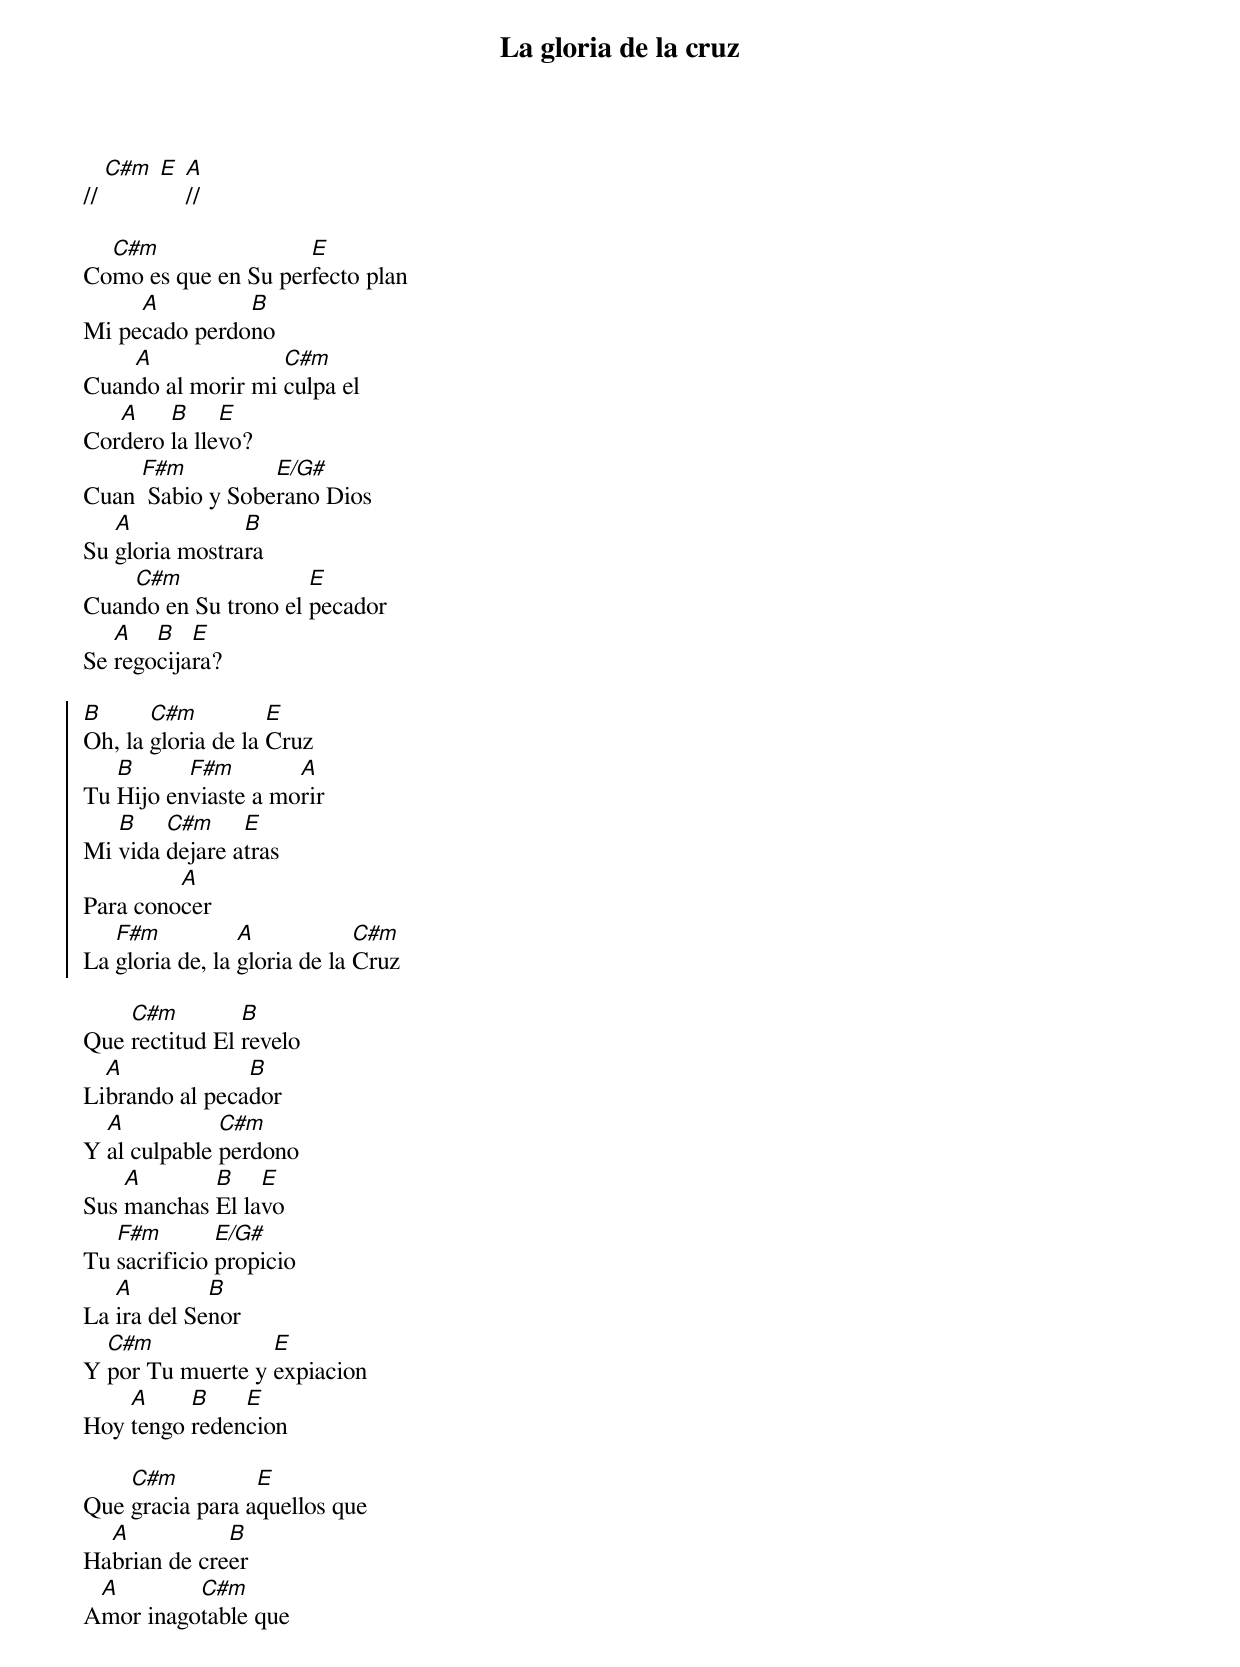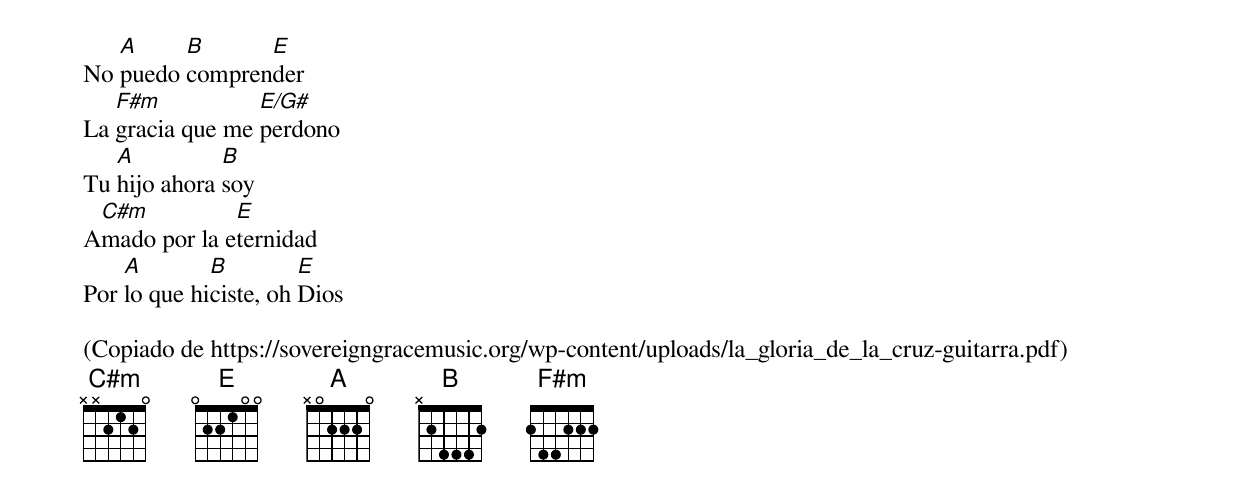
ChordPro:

{title:La gloria de la cruz}
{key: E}
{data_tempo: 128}

// [C#m] [E] [A]//

Co[C#m]mo es que en Su per[E]fecto plan
Mi pe[A]cado perdo[B]no
Cuan[A]do al morir mi [C#m]culpa el
Cor[A]dero [B]la lle[E]vo?
Cuan [F#m] Sabio y Sobe[E/G#]rano Dios
Su [A]gloria mostra[B]ra
Cuan[C#m]do en Su trono el [E]pecador
Se [A]rego[B]cija[E]ra?

{start_of_chorus}
[B]Oh, la [C#m]gloria de la [E]Cruz
Tu [B]Hijo en[F#m]viaste a mo[A]rir
Mi [B]vida [C#m]dejare a[E]tras
Para cono[A]cer
La [F#m]gloria de, la [A]gloria de la [C#m]Cruz
{end_of_chorus}

Que [C#m]rectitud El [B]revelo
Li[A]brando al peca[B]dor
Y [A]al culpable [C#m]perdono
Sus [A]manchas [B]El la[E]vo
Tu [F#m]sacrificio [E/G#]propicio
La [A]ira del Se[B]nor
Y [C#m]por Tu muerte y [E]expiacion
Hoy [A]tengo [B]reden[E]cion

Que [C#m]gracia para a[E]quellos que
Ha[A]brian de cre[B]er
A[A]mor inago[C#m]table que
No [A]puedo [B]compren[E]der
La [F#m]gracia que me [E/G#]perdono
Tu [A]hijo ahora [B]soy
A[C#m]mado por la e[E]ternidad
Por [A]lo que hi[B]ciste, oh [E]Dios

(Copiado de https://sovereigngracemusic.org/wp-content/uploads/la_gloria_de_la_cruz-guitarra.pdf)
